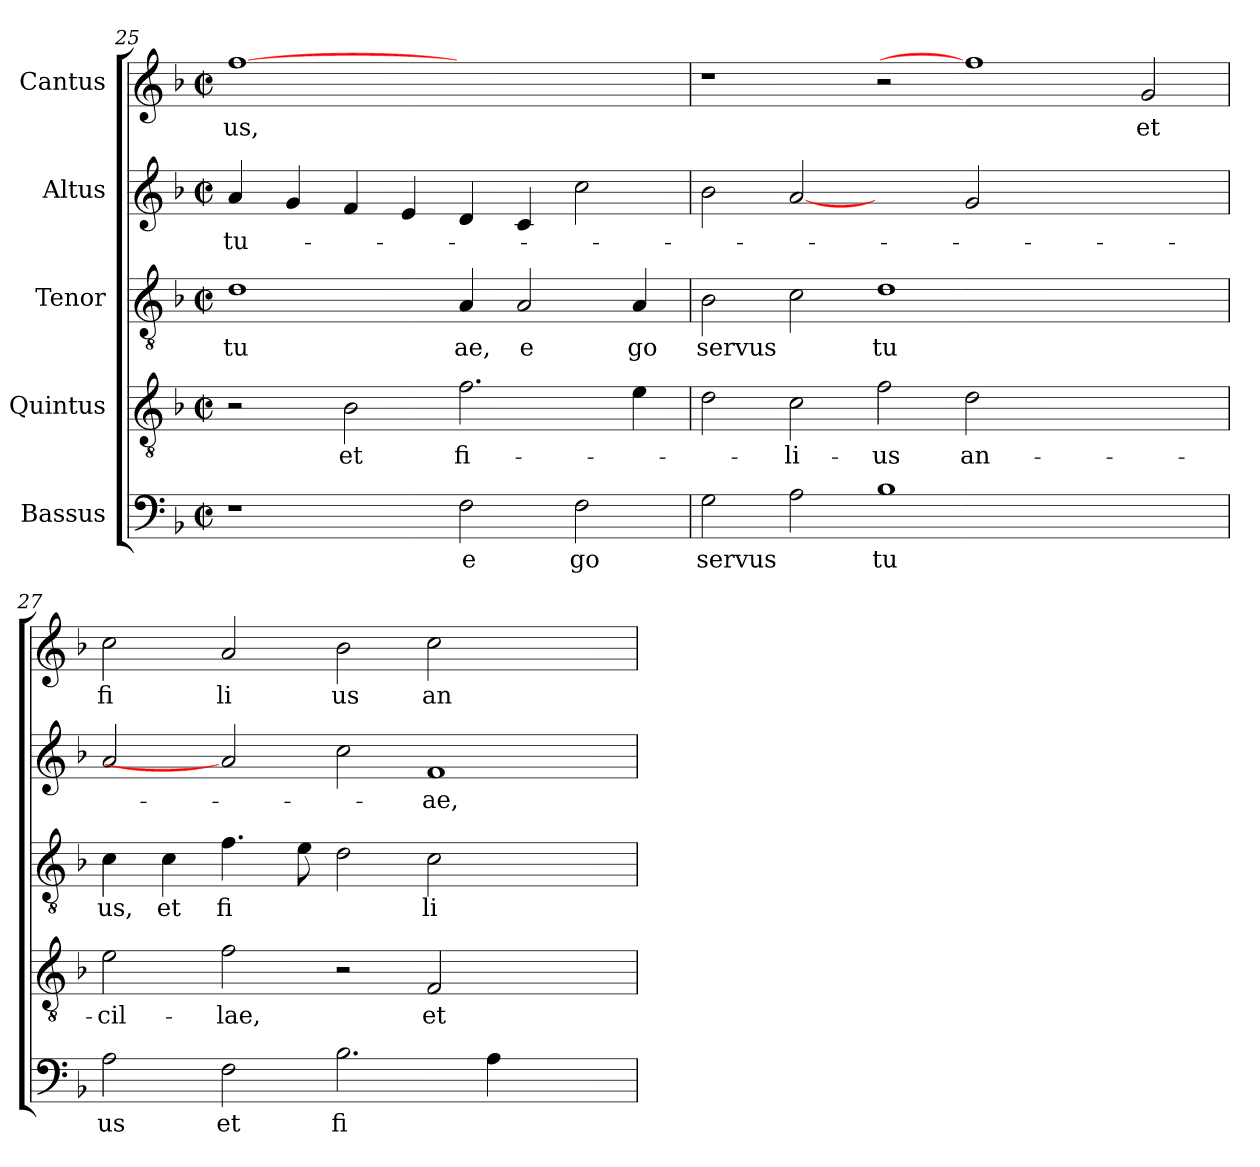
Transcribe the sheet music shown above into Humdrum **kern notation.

**kern	**text	**kern	**text	**kern	**text	**kern	**text	**kern	**text
*part5	*part5	*part4	*part4	*part3	*part3	*part2	*part2	*part1	*part1
*staff5	*staff5	*staff4	*staff4	*staff3	*staff3	*staff2	*staff2	*staff1	*staff1
*I"Bassus	*	*I"Quintus	*	*I"Tenor	*	*I"Altus	*	*I"Cantus	*
!!LO:LB:g=z
*clefF4	*	*clefGv2	*	*clefGv2	*	*clefG2	*	*clefG2	*
*k[b-]	*	*k[b-]	*	*k[b-]	*	*k[b-]	*	*k[b-]	*
*F:	*	*F:	*	*F:	*	*F:	*	*F:	*
*M2/2	*	*M2/2	*	*M2/2	*	*M2/2	*	*M2/2	*
*met(c|)	*	*met(c|)	*	*met(c|)	*	*met(c|)	*	*met(c|)	*
=25	=25	=25	=25	=25	=25	=25	=25	=25	=25
!	!	!	!	!	!LO:LY:b:cj	!	!LO:LY:b:cj	!	!LO:LY:b:cj
1r	.	2r	.	1d	tu	4a/	tu-	[1ff	-us,
.	.	.	.	.	.	4g/	.	.	.
!	!	!	!LO:LY:b:cj	!	!	!	!	!	!
.	.	2B-\	et	.	.	4f/	.	.	.
.	.	.	.	.	.	4e/	.	.	.
!	!LO:LY:b:cj	!	!LO:LY:b:cj	!	!LO:LY:b:cj	!	!	!	!
2F\	e	2.f\	fi-	4A/	ae,	4d/	.	1ryy	.
!	!	!	!	!	!LO:LY:b:cj	!	!	!	!
.	.	.	.	2A/	e	4c/	.	.	.
!	!LO:LY:b:cj	!	!	!	!	!	!	!	!
2F\	go	.	.	.	.	2cc\	.	.	.
!	!	!	!	!	!LO:LY:b:cj	!	!	!	!
.	.	4e\	.	4A/	go	.	.	.	.
=26	=26	=26	=26	=26	=26	=26	=26	=26	=26
!	!LO:LY:b	!	!	!	!LO:LY:b	!	!	!	!
2G\	servus	2d\	.	2B-\	servus	2b-\	.	1r	.
!	!	!	!LO:LY:b:cj	!	!	!	!	!	!
2A\	.	2c\	-li-	2c\	.	[2a	.	.	.
!	!LO:LY:b:cj	!	!LO:LY:b:cj	!	!LO:LY:b:cj	!	!	!	!
1B-	tu	2f\	-us	1d	tu	2ryy	.	2r	.
!	!	!	!LO:LY:b:cj	!	!	!	!	!	!
.	.	2d\	an-	.	.	2g/	.	1ff]	.
1ryy	.	1ryy	.	1ryy	.	1ryy	.	.	.
!	!	!	!	!	!	!	!	!	!LO:LY:b:cj
.	.	.	.	.	.	.	.	2g/	et
=27	=27	=27	=27	=27	=27	=27	=27	=27	=27
!	!LO:LY:b:cj	!	!LO:LY:b:cj	!	!LO:LY:b:cj	!	!	!	!LO:LY:b:cj
2A\	us	2e\	-cil-	4c\	us,	2a/	.	2cc\	fi
!	!	!	!	!	!LO:LY:b:cj	!	!	!	!
.	.	.	.	4c\	et	.	.	.	.
!	!LO:LY:b:cj	!	!LO:LY:b:cj	!	!LO:LY:b:cj	!	!	!	!LO:LY:b:cj
2F\	et	2f\	-lae,	4.f\	fi	2a]	.	2a/	li
.	.	.	.	8e\	.	.	.	.	.
!	!LO:LY:b:cj	!	!	!	!	!	!	!	!LO:LY:b:cj
2.B-\	fi	2r	.	2d\	.	2cc\	.	2b-\	us
!	!	!	!LO:LY:b:cj	!	!LO:LY:b:cj	!	!LO:LY:b:cj	!	!LO:LY:b:cj
.	.	2F/	et	2c\	li	1f	-ae,	2cc\	an
4A\	.	.	.	.	.	.	.	.	.
2ryy	.	2ryy	.	2ryy	.	.	.	2ryy	.
=	=	=	=	=	=	=	=	=	=
*-	*-	*-	*-	*-	*-	*-	*-	*-	*-
